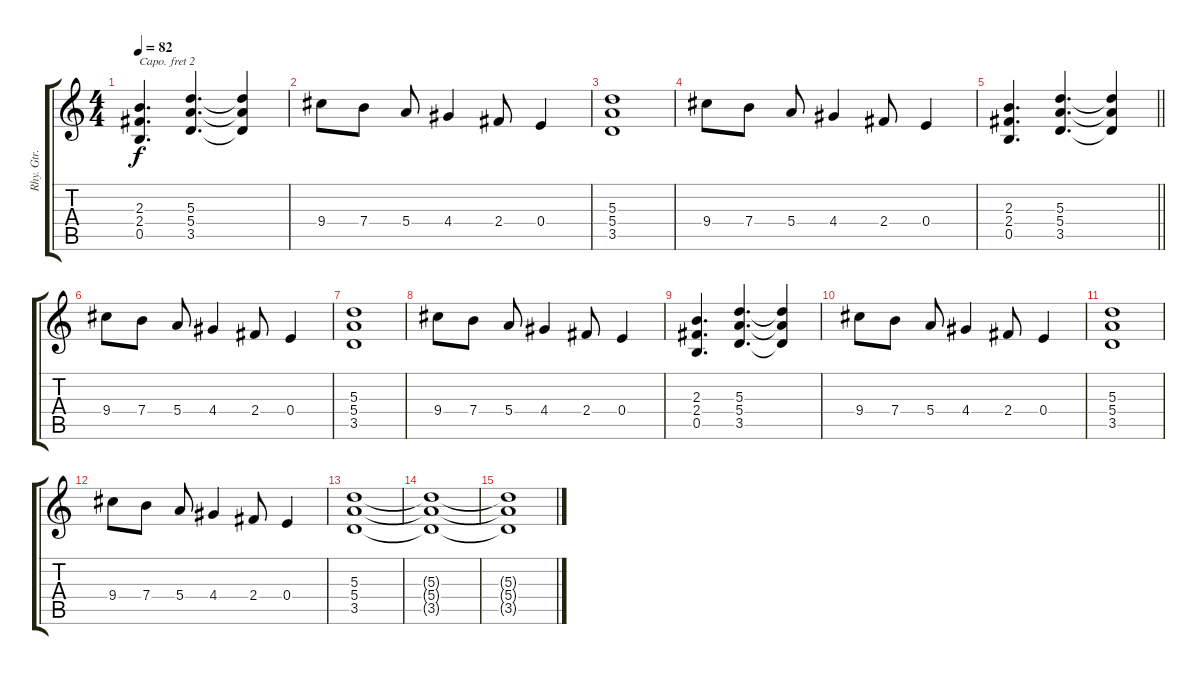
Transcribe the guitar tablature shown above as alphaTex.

\track ("Rhy. Gtr. 2" "Rhy. Gtr. ") {instrument overdrivenguitar}
\staff {score tabs}
\capo 2
\tuning (E4 B3 G3 D3 A2 E2) {hide}
\ts (4 4)
\tempo 82
\clef g2
\ks c
(2.3 2.4 0.5).4{d dy f} (5.3 5.4 3.5).4{d} (5.3{t} 5.4{t} 3.5{t}).4 |
9.4.8 7.4.8 5.4.8 4.4.4 2.4.8 0.4.4 |
(5.3 5.4 3.5).1 |
9.4.8 7.4.8 5.4.8 4.4.4 2.4.8 0.4.4 |
\barLineRight lightlight
(2.3 2.4 0.5).4{d} (5.3 5.4 3.5).4{d} (5.3{t} 5.4{t} 3.5{t}).4 |
\section ("" "")
9.4.8 7.4.8 5.4.8 4.4.4 2.4.8 0.4.4 |
(5.3 5.4 3.5).1 |
9.4.8 7.4.8 5.4.8 4.4.4 2.4.8 0.4.4 |
(2.3 2.4 0.5).4{d} (5.3 5.4 3.5).4{d} (5.3{t} 5.4{t} 3.5{t}).4 |
9.4.8 7.4.8 5.4.8 4.4.4 2.4.8 0.4.4 |
(5.3 5.4 3.5).1 |
9.4.8 7.4.8 5.4.8 4.4.4 2.4.8 0.4.4 |
(5.3 5.4 3.5).1 |
(5.3{t} 5.4{t} 3.5{t}).1 |
(5.3{t} 5.4{t} 3.5{t}).1
